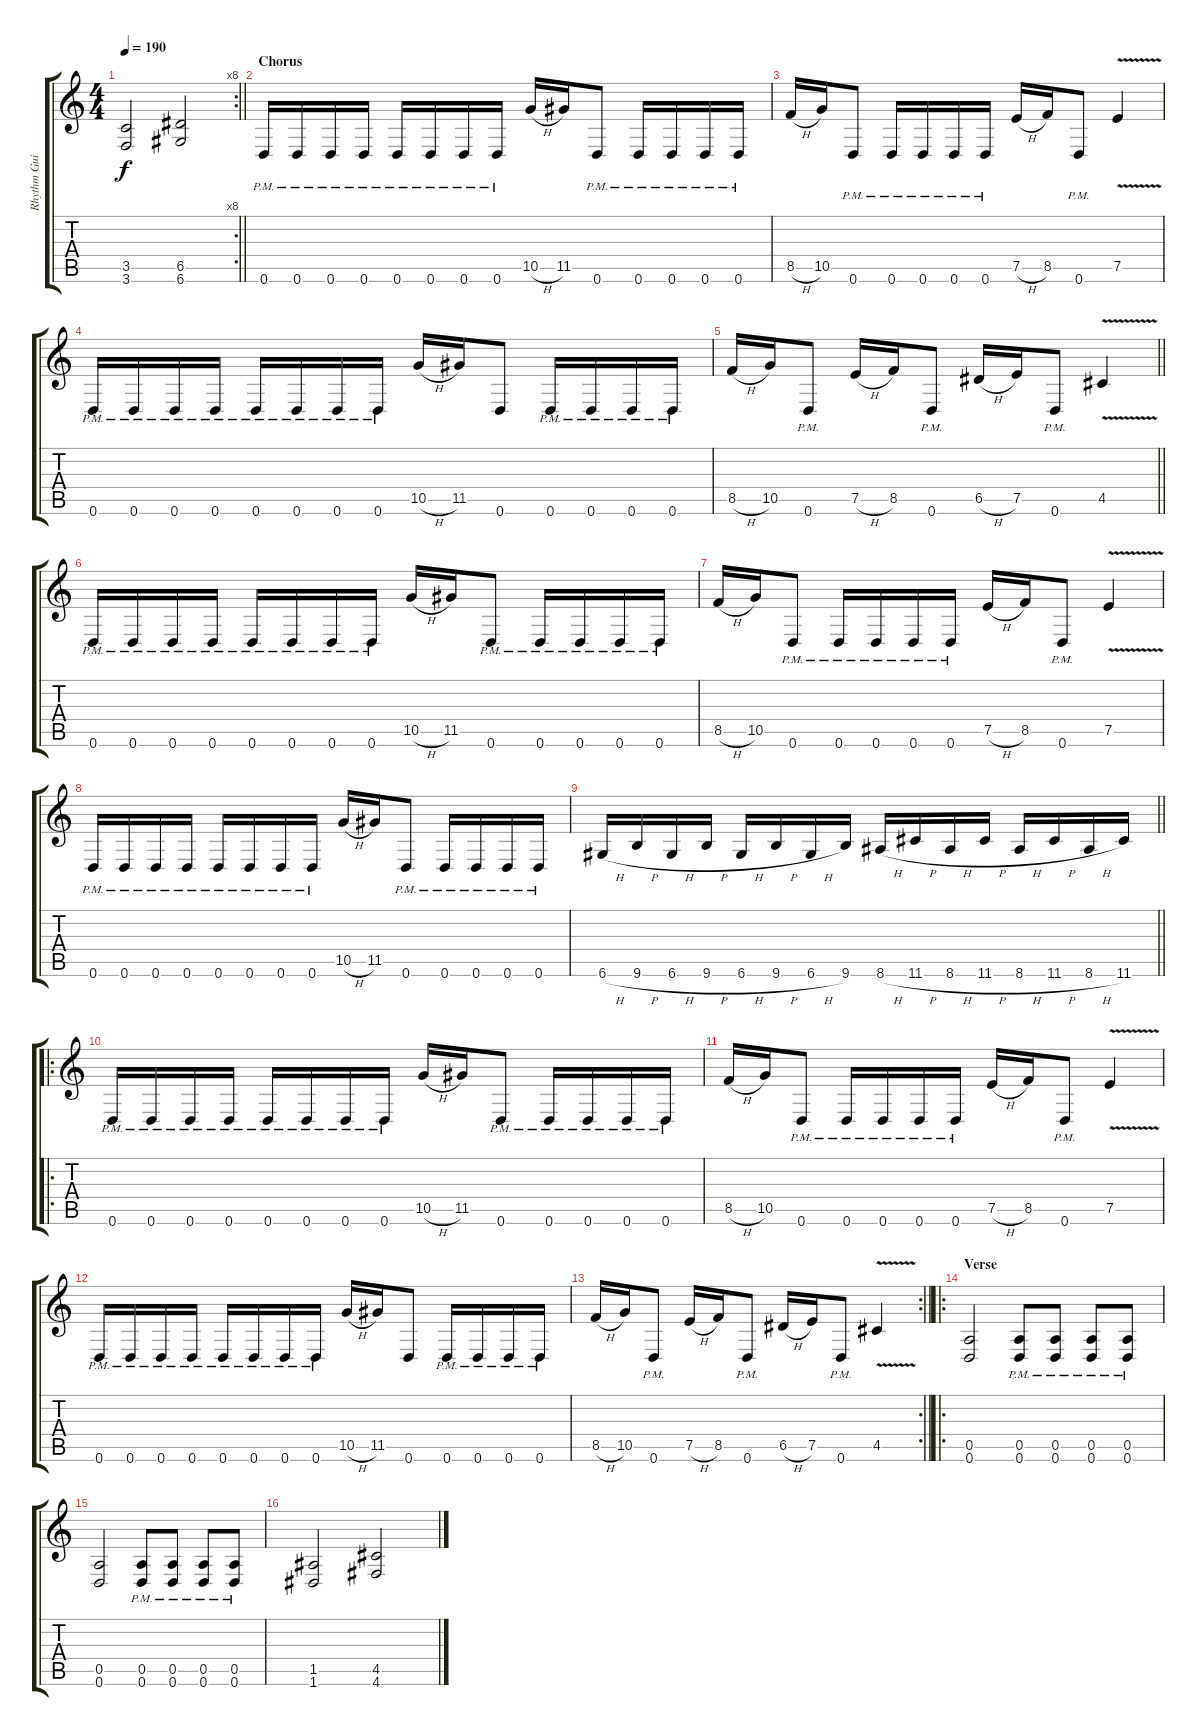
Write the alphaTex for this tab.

\track ("Rhythm Guitar" "Rhythm Gui") {instrument distortionguitar}
\staff {score tabs}
\tuning (E4 B3 G3 D3 A2 D2) {hide}
\rc 8
\ts (4 4)
\tempo 190
\clef g2
\barLineRight lightlight
\ks c
(3.5 3.6).2{dy f} (6.5 6.6).2 |
\section ("" "Chorus")
0.6{pm}.16 0.6{pm}.16 0.6{pm}.16 0.6{pm}.16 0.6{pm}.16 0.6{pm}.16 0.6{pm}.16 0.6{pm}.16 10.5{h}.16 11.5.16 0.6{pm}.8 0.6{pm}.16 0.6{pm}.16 0.6{pm}.16 0.6{pm}.16 |
8.5{h}.16 10.5.16 0.6{pm}.8 0.6{pm}.16 0.6{pm}.16 0.6{pm}.16 0.6{pm}.16 7.5{h}.16 8.5.16 0.6{pm}.8 7.5{v}.4 |
0.6{pm}.16 0.6{pm}.16 0.6{pm}.16 0.6{pm}.16 0.6{pm}.16 0.6{pm}.16 0.6{pm}.16 0.6{pm}.16 10.5{h}.16 11.5.16 0.6.8 0.6{pm}.16 0.6{pm}.16 0.6{pm}.16 0.6{pm}.16 |
\barLineRight lightlight
8.5{h}.16 10.5.16 0.6{pm}.8 7.5{h}.16 8.5.16 0.6{pm}.8 6.5{h}.16 7.5.16 0.6{pm}.8 4.5{v}.4 |
0.6{pm}.16 0.6{pm}.16 0.6{pm}.16 0.6{pm}.16 0.6{pm}.16 0.6{pm}.16 0.6{pm}.16 0.6{pm}.16 10.5{h}.16 11.5.16 0.6{pm}.8 0.6{pm}.16 0.6{pm}.16 0.6{pm}.16 0.6{pm}.16 |
8.5{h}.16 10.5.16 0.6{pm}.8 0.6{pm}.16 0.6{pm}.16 0.6{pm}.16 0.6{pm}.16 7.5{h}.16 8.5.16 0.6{pm}.8 7.5{v}.4 |
0.6{pm}.16 0.6{pm}.16 0.6{pm}.16 0.6{pm}.16 0.6{pm}.16 0.6{pm}.16 0.6{pm}.16 0.6{pm}.16 10.5{h}.16 11.5.16 0.6{pm}.8 0.6{pm}.16 0.6{pm}.16 0.6{pm}.16 0.6{pm}.16 |
\barLineRight lightlight
6.6{h}.16 9.6{h}.16 6.6{h}.16 9.6{h}.16 6.6{h}.16 9.6{h}.16 6.6{h}.16 9.6.16 8.6{h}.16 11.6{h}.16 8.6{h}.16 11.6{h}.16 8.6{h}.16 11.6{h}.16 8.6{h}.16 11.6.16 |
\ro
0.6{pm}.16 0.6{pm}.16 0.6{pm}.16 0.6{pm}.16 0.6{pm}.16 0.6{pm}.16 0.6{pm}.16 0.6{pm}.16 10.5{h}.16 11.5.16 0.6{pm}.8 0.6{pm}.16 0.6{pm}.16 0.6{pm}.16 0.6{pm}.16 |
8.5{h}.16 10.5.16 0.6{pm}.8 0.6{pm}.16 0.6{pm}.16 0.6{pm}.16 0.6{pm}.16 7.5{h}.16 8.5.16 0.6{pm}.8 7.5{v}.4 |
0.6{pm}.16 0.6{pm}.16 0.6{pm}.16 0.6{pm}.16 0.6{pm}.16 0.6{pm}.16 0.6{pm}.16 0.6{pm}.16 10.5{h}.16 11.5.16 0.6.8 0.6{pm}.16 0.6{pm}.16 0.6{pm}.16 0.6{pm}.16 |
\rc 2
\barLineRight lightlight
8.5{h}.16 10.5.16 0.6{pm}.8 7.5{h}.16 8.5.16 0.6{pm}.8 6.5{h}.16 7.5.16 0.6{pm}.8 4.5{v}.4 |
\ro
\section ("" "Verse")
(0.5 0.6).2 (0.5{pm} 0.6{pm}).8 (0.5{pm} 0.6{pm}).8 (0.5{pm} 0.6{pm}).8 (0.5{pm} 0.6{pm}).8 |
(0.5 0.6).2 (0.5{pm} 0.6{pm}).8 (0.5{pm} 0.6{pm}).8 (0.5{pm} 0.6{pm}).8 (0.5{pm} 0.6{pm}).8 |
(1.5 1.6).2 (4.5 4.6).2
